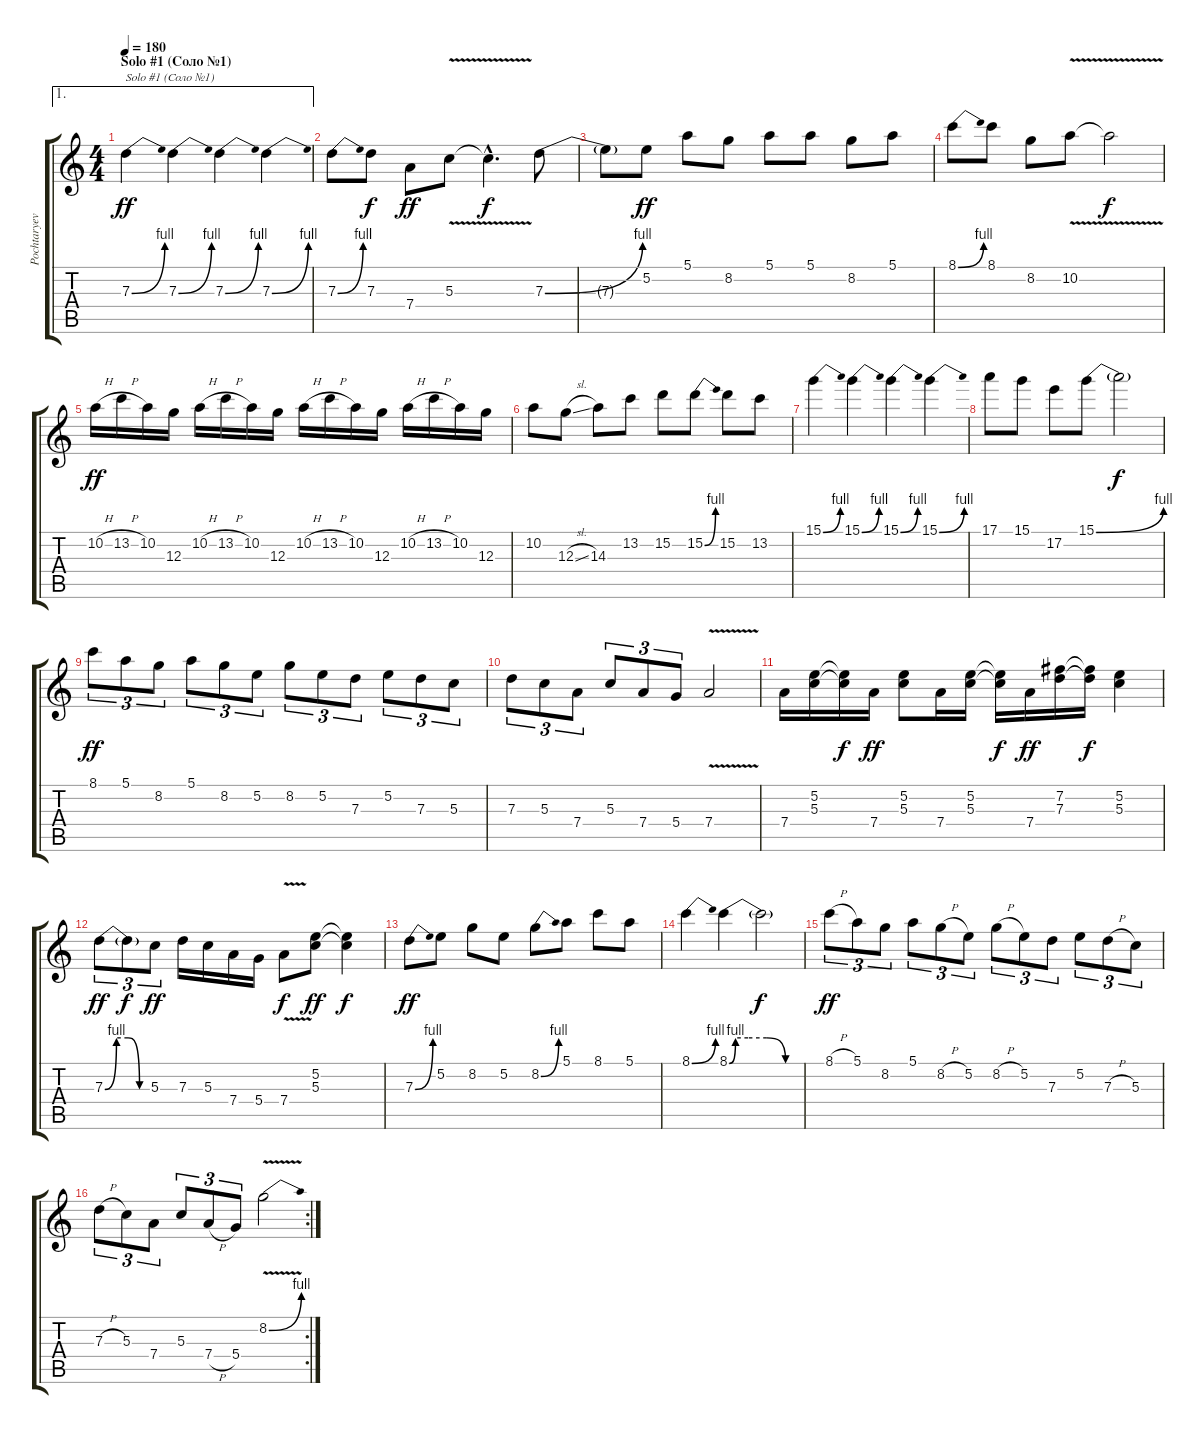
\track ("Pochtaryev Zhenya" "Pochtaryev") {instrument overdrivenguitar}
\staff {score tabs}
\tuning (E4 B3 G3 D3 A2 E2) {hide}
\ae 1
\ts (4 4)
\section ("" "Solo #1 (Соло №1)")
\tempo 180
\clef g2
\ks c
7.3{be (bend 0 0 60 4)}.4{txt "Solo #1 (Соло №1)" dy ff} 7.3{be (bend 0 0 60 4)}.4 7.3{be (bend 0 0 60 4)}.4 7.3{be (bend 0 0 60 4)}.4 |
7.3{be (bend 0 0 60 4)}.8 7.3.8{dy f} 7.4.8{dy ff} 5.3{v}.8 5.3{hac t}.4{d dy f} 7.3{be (bend 0 0 60 4)}.8 |
7.3{t}.8 5.2.8{dy ff} 5.1.8 8.2.8 5.1.8 5.1.8 8.2.8 5.1.8 |
8.1{be (bend 0 0 60 4)}.8 8.1.8 8.2.8 10.2{v}.8 10.2{t}.2{dy f} |
10.2{h}.16{dy ff} 13.2{h}.16 10.2.16 12.3.16 10.2{h}.16 13.2{h}.16 10.2.16 12.3.16 10.2{h}.16 13.2{h}.16 10.2.16 12.3.16 10.2{h}.16 13.2{h}.16 10.2.16 12.3.16 |
10.2.8 12.3{sl}.8 14.3.8 13.2.8 15.2.8 15.2{be (bend 0 0 60 4)}.8 15.2.8 13.2.8 |
15.1{be (bend 0 0 60 4)}.4 15.1{be (bend 0 0 60 4)}.4 15.1{be (bend 0 0 60 4)}.4 15.1{be (bend 0 0 60 4)}.4 |
17.1.8 15.1.8 17.2.8 15.1{be (bend 0 0 60 4)}.8 15.1{t}.2{dy f} |
8.1.8{tu (3 2) dy ff} 5.1.8{tu (3 2)} 8.2.8{tu (3 2)} 5.1.8{tu (3 2)} 8.2.8{tu (3 2)} 5.2.8{tu (3 2)} 8.2.8{tu (3 2)} 5.2.8{tu (3 2)} 7.3.8{tu (3 2)} 5.2.8{tu (3 2)} 7.3.8{tu (3 2)} 5.3.8{tu (3 2)} |
7.3.8{tu (3 2)} 5.3.8{tu (3 2)} 7.4.8{tu (3 2)} 5.3.8{tu (3 2)} 7.4.8{tu (3 2)} 5.4.8{tu (3 2)} 7.4{v}.2 |
7.4.16 (5.2 5.3).16 (5.2{t} 5.3{t}).16{dy f} 7.4.16{dy ff} (5.2 5.3).8 7.4.16 (5.2 5.3).16 (5.2{t} 5.3{t}).16{dy f} 7.4.16{dy ff} (7.2 7.3).16 (7.2{t} 7.3{t}).16{dy f} (5.2 5.3).4 |
7.3{be (custom 0 0 15 4 30 4 45 0 60 0)}.8{tu (3 2) dy ff} 7.3{t}.8{tu (3 2) dy f} 5.3.8{tu (3 2) dy ff} 7.3.16 5.3.16 7.4.16 5.4.16 7.4{v}.8{dy f} (5.2 5.3).8{dy ff} (5.2{t} 5.3{t}).4{dy f} |
7.3{be (bend 0 0 60 4)}.8{dy ff} 5.2.8 8.2.8 5.2.8 8.2{be (bend 0 0 60 4)}.8 5.1.8 8.1.8 5.1.8 |
8.1{be (bend 0 0 60 4)}.4 8.1{be (custom 0 0 5 4 15 4 30 4 45 0 60 0)}.4 8.1{t}.2{dy f} |
8.1{h}.8{tu (3 2) dy ff} 5.1.8{tu (3 2)} 8.2.8{tu (3 2)} 5.1.8{tu (3 2)} 8.2{h}.8{tu (3 2)} 5.2.8{tu (3 2)} 8.2{h}.8{tu (3 2)} 5.2.8{tu (3 2)} 7.3.8{tu (3 2)} 5.2.8{tu (3 2)} 7.3{h}.8{tu (3 2)} 5.3.8{tu (3 2)} |
\rc 2
7.3{h}.8{tu (3 2)} 5.3.8{tu (3 2)} 7.4.8{tu (3 2)} 5.3.8{tu (3 2)} 7.4{h}.8{tu (3 2)} 5.4.8{tu (3 2)} 8.2{be (bend 0 0 60 4) v}.2
